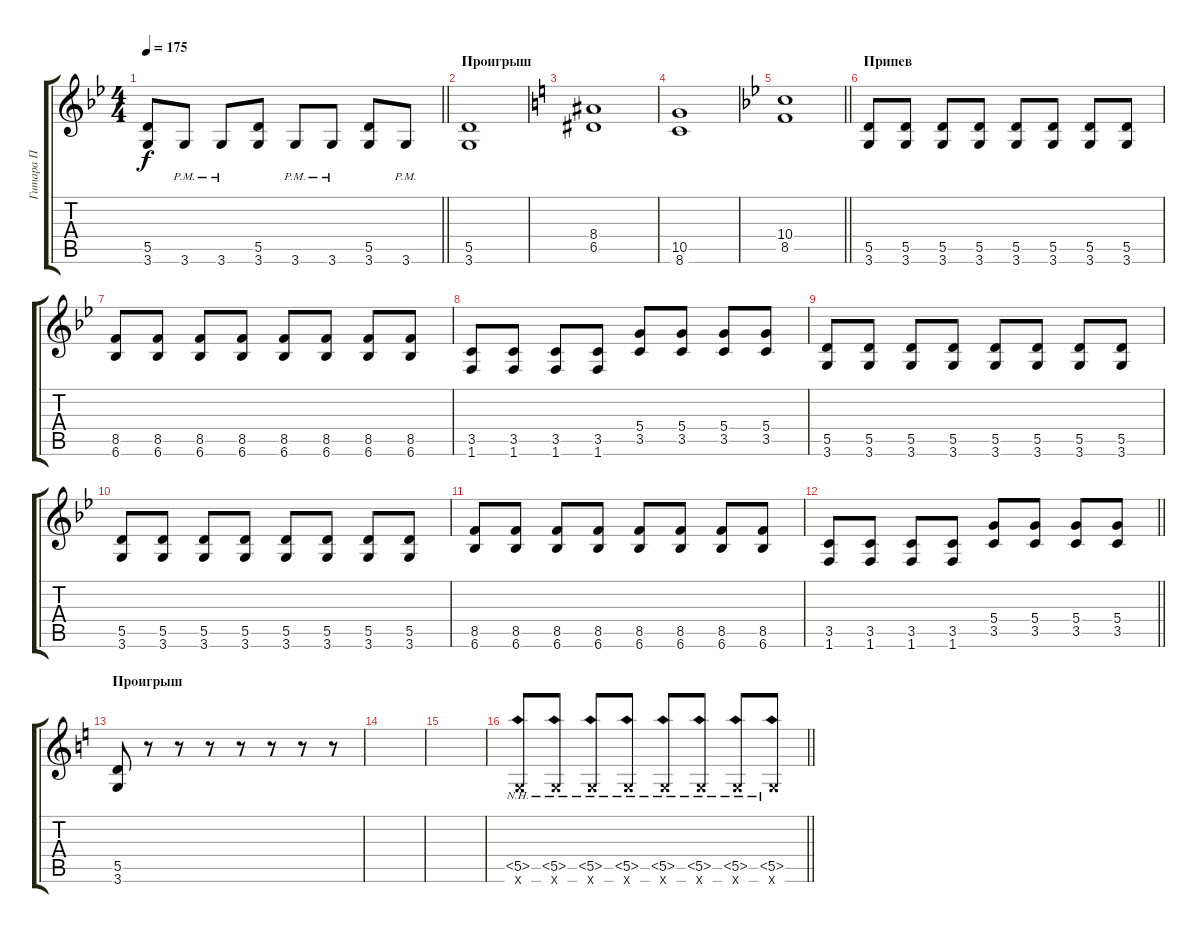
\track ("Гитара П" "Гитара П") {instrument overdrivenguitar}
\staff {score tabs}
\tuning (E4 B3 G3 D3 A2 E2) {hide}
\ts (4 4)
\tempo 175
\clef g2
\barLineRight lightlight
\ks bb
(5.5 3.6).8{dy f} 3.6{pm}.8 3.6{pm}.8 (5.5 3.6).8 3.6{pm}.8 3.6{pm}.8 (5.5 3.6).8 3.6{pm}.8 |
\section ("" "Проигрыш")
(5.5 3.6).1 |
\ks c
(8.4 6.5).1 |
(10.5 8.6).1 |
\barLineRight lightlight
\ks bb
(10.4 8.5).1 |
\section ("" "Припев")
(5.5 3.6).8 (5.5 3.6).8 (5.5 3.6).8 (5.5 3.6).8 (5.5 3.6).8 (5.5 3.6).8 (5.5 3.6).8 (5.5 3.6).8 |
(8.5 6.6).8 (8.5 6.6).8 (8.5 6.6).8 (8.5 6.6).8 (8.5 6.6).8 (8.5 6.6).8 (8.5 6.6).8 (8.5 6.6).8 |
(3.5 1.6).8 (3.5 1.6).8 (3.5 1.6).8 (3.5 1.6).8 (5.4 3.5).8 (5.4 3.5).8 (5.4 3.5).8 (5.4 3.5).8 |
(5.5 3.6).8 (5.5 3.6).8 (5.5 3.6).8 (5.5 3.6).8 (5.5 3.6).8 (5.5 3.6).8 (5.5 3.6).8 (5.5 3.6).8 |
(5.5 3.6).8 (5.5 3.6).8 (5.5 3.6).8 (5.5 3.6).8 (5.5 3.6).8 (5.5 3.6).8 (5.5 3.6).8 (5.5 3.6).8 |
(8.5 6.6).8 (8.5 6.6).8 (8.5 6.6).8 (8.5 6.6).8 (8.5 6.6).8 (8.5 6.6).8 (8.5 6.6).8 (8.5 6.6).8 |
\barLineRight lightlight
(3.5 1.6).8 (3.5 1.6).8 (3.5 1.6).8 (3.5 1.6).8 (5.4 3.5).8 (5.4 3.5).8 (5.4 3.5).8 (5.4 3.5).8 |
\section ("" "Проигрыш")
\ks c
(5.5 3.6).8 r.8 r.8 r.8 r.8 r.8 r.8 r.8 |
|
|
\barLineRight lightlight
(5.5{nh} 3.6{x}).8 (5.5{nh} 3.6{x}).8 (5.5{nh} 3.6{x}).8 (5.5{nh} 3.6{x}).8 (5.5{nh} 3.6{x}).8 (5.5{nh} 3.6{x}).8 (5.5{nh} 3.6{x}).8 (5.5{nh} 3.6{x}).8
